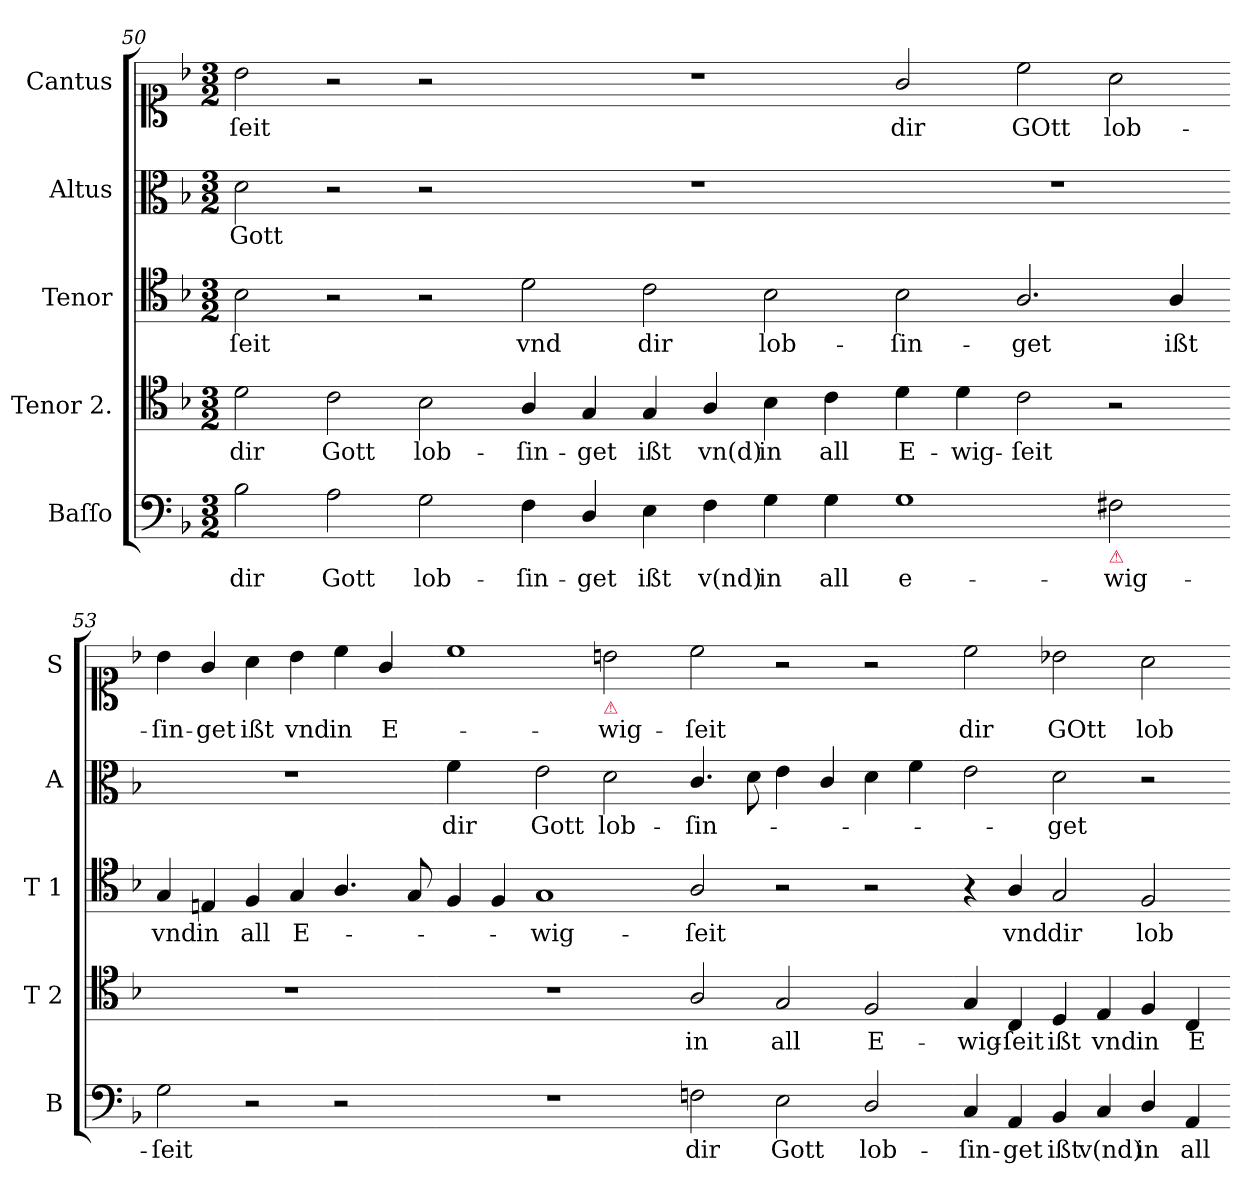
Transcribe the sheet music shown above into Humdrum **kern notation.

**kern	**text	**kern	**text	**kern	**text	**kern	**text	**kern	**text
*part5	*part5	*part4	*part4	*part3	*part3	*part2	*part2	*part1	*part1
*staff5	*staff5	*staff4	*staff4	*staff3	*staff3	*staff2	*staff2	*staff1	*staff1
*I"Baſſo	*	*I"Tenor 2.	*	*I"Tenor	*	*I"Altus	*	*I"Cantus	*
*I'B	*	*I'T 2	*	*I'T 1	*	*I'A	*	*I'S	*
*clefF4	*	*clefC4	*	*clefC4	*	*clefC3	*	*clefC1	*
*k[b-]	*	*k[b-]	*	*k[b-]	*	*k[b-]	*	*k[b-]	*
*F:	*	*F:	*	*F:	*	*F:	*	*F:	*
*M3/2	*	*M3/2	*	*M3/2	*	*M3/2	*	*M3/2	*
=50	=50	=50	=50	=50	=50	=50	=50	=50	=50
2B-\	dir	2d\	dir	2B-\	-ſeit	2d\	Gott	2b-\	-ſeit
2A\	Gott	2c\	Gott	2r	.	2r	.	2r	.
2G\	lob-	2B-\	lob-	2r	.	2r	.	2r	.
=51-	=51-	=51-	=51-	=51-	=51-	=51-	=51-	=51-	=51-
!	!	!	!	!	!LO:LY:i	!	!	!	!
4F\	-ſin-	4A/	-ſin-	2d\	vnd	1.r	.	1.r	.
4D/	-get	4G/	-get	.	.	.	.	.	.
!	!	!	!	!	!LO:LY:i	!	!	!	!
4E\	ißt	4G/	ißt	2c\	dir	.	.	.	.
4F\	v(nd)	4A/	vn(d)	.	.	.	.	.	.
!	!	!	!	!	!LO:LY:i	!	!	!	!
4G\	in	4B-\	in	2B-\	lob-	.	.	.	.
4G\	all	4c\	all	.	.	.	.	.	.
=52-	=52-	=52-	=52-	=52-	=52-	=52-	=52-	=52-	=52-
!	!	!	!	!	!LO:LY:i	!	!	!	!
1G	e-	4d\	E-	2B-\	-ſin-	1.r	.	2g/	dir
.	.	4d\	-wig-	.	.	.	.	.	.
!	!	!	!	!	!LO:LY:i	!	!	!	!
.	.	2c\	-ſeit	2.A/	-get	.	.	2cc\	GOtt
!LO:TX:b:color=crimson:t=⚠	!	!	!	!	!	!	!	!	!
2F#X\	-wig-	2r	.	.	.	.	.	2a\	lob-
!	!	!	!	!	!LO:LY:i	!	!	!	!
.	.	.	.	4A/	ißt	.	.	.	.
=53-	=53-	=53-	=53-	=53-	=53-	=53-	=53-	=53-	=53-
!	!	!	!	!	!LO:LY:i	!	!	!	!
2G\	-ſeit	1.r	.	4G/	vnd	1.r	.	4b-\	-ſin-
!	!	!	!	!	!LO:LY:i	!	!	!	!
.	.	.	.	4En/	in	.	.	4g/	-get
!	!	!	!	!	!LO:LY:i	!	!	!	!
2r	.	.	.	4F/	all	.	.	4a\	ißt
!	!	!	!	!	!LO:LY:i	!	!	!	!
.	.	.	.	4G/	E-	.	.	4b-\	vnd
2r	.	.	.	4.A/	.	.	.	4cc\	in
.	.	.	.	.	.	.	.	4g/	E-
.	.	.	.	8G/	.	.	.	.	.
=54-	=54-	=54-	=54-	=54-	=54-	=54-	=54-	=54-	=54-
!	!	!	!	!	!	!LO:N:vis=4	!	!	!
1.r	.	1.r	.	4F/	.	2f\	dir	1cc	.
.	.	.	.	4F/	.	.	.	.	.
!	!	!	!	!	!LO:LY:i	!	!	!	!
.	.	.	.	1G	-wig-	2e\	Gott	.	.
!	!	!	!	!	!	!	!	!LO:TX:b:color=crimson:t=⚠	!
.	.	.	.	.	.	2d\	lob-	2bn\	-wig-
=55-	=55-	=55-	=55-	=55-	=55-	=55-	=55-	=55-	=55-
!	!LO:LY:i	!	!LO:LY:i	!	!LO:LY:i	!	!	!	!
2Fn\	dir	2A/	in	2A/	-ſeit	4.c/	-ſin-	2cc\	-ſeit
.	.	.	.	.	.	8d\	.	.	.
!	!LO:LY:i	!	!LO:LY:i	!	!	!	!	!	!
2E\	Gott	2G/	all	2r	.	4e\	.	2r	.
.	.	.	.	.	.	4c/	.	.	.
!	!LO:LY:i	!	!LO:LY:i	!	!	!	!	!	!
2D/	lob-	2F/	E-	2r	.	4d\	.	2r	.
.	.	.	.	.	.	4f\	.	.	.
=56-	=56-	=56-	=56-	=56-	=56-	=56-	=56-	=56-	=56-
!	!LO:LY:i	!	!LO:LY:i	!	!	!	!	!	!LO:LY:i
4C/	-ſin-	4G/	-wig-	4r	.	2e\	.	2cc\	dir
!	!LO:LY:i	!	!LO:LY:i	!	!LO:LY:i	!	!	!	!
4AA/	-get	4C/	-ſeit	4A/	vnd	.	.	.	.
!	!LO:LY:i	!	!	!	!LO:LY:i	!	!	!	!LO:LY:i
4BB-/	ißt	4D/	ißt	2G/	dir	2d\	-get	2b-X\	GOtt
!	!LO:LY:i	!	!	!	!	!	!	!	!
4C/	v(nd)	4E/	vnd	.	.	.	.	.	.
!	!LO:LY:i	!	!	!	!LO:LY:i	!	!	!	!LO:LY:i
4D/	in	4F/	in	2F/	lob-	2r	.	2a\	lob-
!	!LO:LY:i	!	!	!	!	!	!	!	!
4AA/	all	4C/	E-	.	.	.	.	.	.
=-	=-	=-	=-	=-	=-	=-	=-	=-	=-
*-	*-	*-	*-	*-	*-	*-	*-	*-	*-
